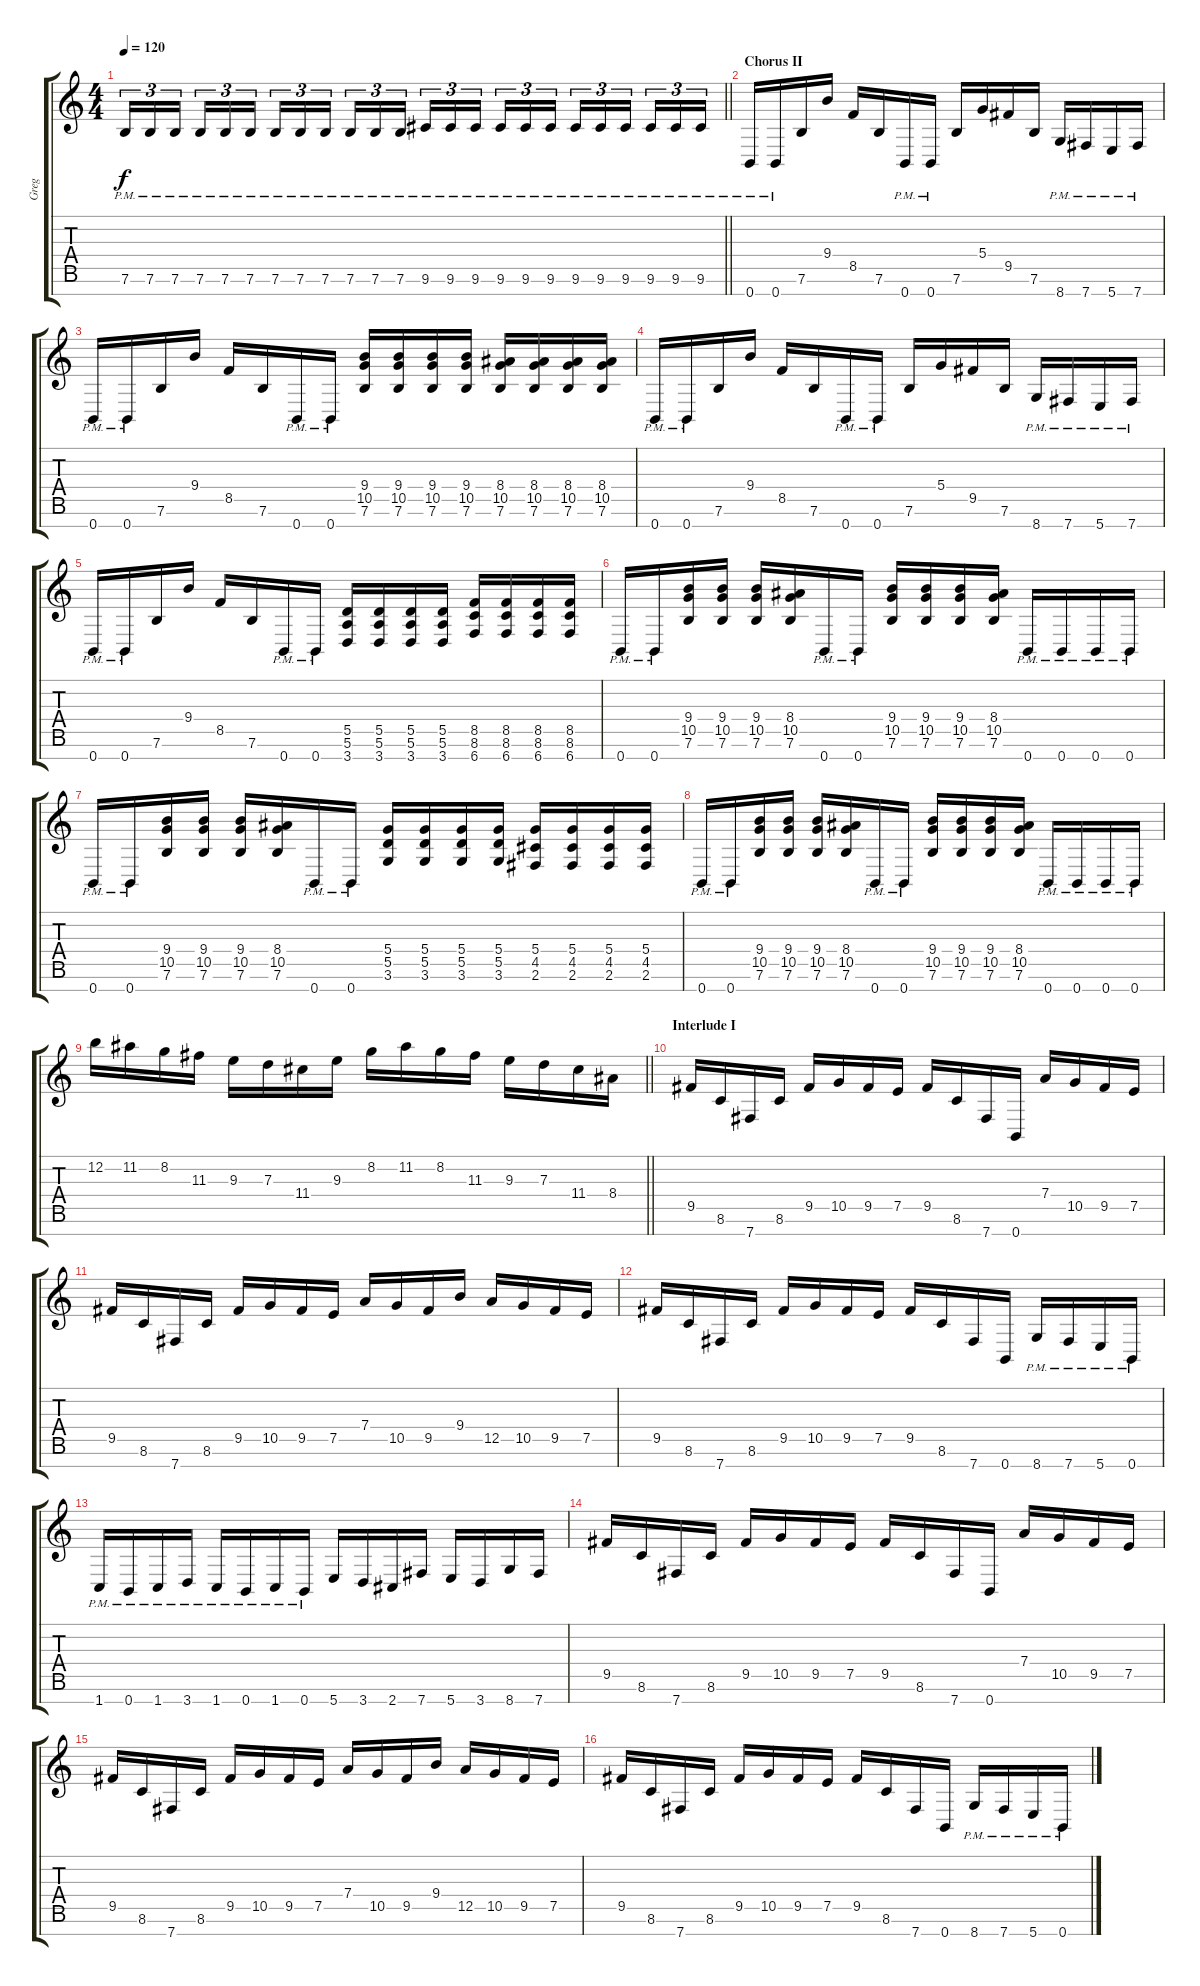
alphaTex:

\track ("Greg" "Greg") {instrument distortionguitar}
\staff {score tabs}
\tuning (E4 B3 G3 D3 A2 E2 B1) {hide}
\ts (4 4)
\tempo 120
\clef g2
\barLineRight lightlight
\ks c
7.6{pm}.16{tu (3 2) dy f} 7.6{pm}.16{tu (3 2)} 7.6{pm}.16{tu (3 2) beam splitsecondary} 7.6{pm}.16{tu (3 2)} 7.6{pm}.16{tu (3 2)} 7.6{pm}.16{tu (3 2)} 7.6{pm}.16{tu (3 2)} 7.6{pm}.16{tu (3 2)} 7.6{pm}.16{tu (3 2) beam splitsecondary} 7.6{pm}.16{tu (3 2)} 7.6{pm}.16{tu (3 2)} 7.6{pm}.16{tu (3 2)} 9.6{pm}.16{tu (3 2)} 9.6{pm}.16{tu (3 2)} 9.6{pm}.16{tu (3 2) beam splitsecondary} 9.6{pm}.16{tu (3 2)} 9.6{pm}.16{tu (3 2)} 9.6{pm}.16{tu (3 2)} 9.6{pm}.16{tu (3 2)} 9.6{pm}.16{tu (3 2)} 9.6{pm}.16{tu (3 2) beam splitsecondary} 9.6{pm}.16{tu (3 2)} 9.6{pm}.16{tu (3 2)} 9.6{pm}.16{tu (3 2)} |
\section ("" "Chorus II")
0.7{pm}.16 0.7{pm}.16 7.6.16 9.4.16 8.5.16 7.6.16 0.7{pm}.16 0.7{pm}.16 7.6.16 5.4.16 9.5.16 7.6.16 8.7{pm}.16 7.7{pm}.16 5.7{pm}.16 7.7{pm}.16 |
0.7{pm}.16 0.7{pm}.16 7.6.16 9.4.16 8.5.16 7.6.16 0.7{pm}.16 0.7{pm}.16 (9.4 10.5 7.6).16 (9.4 10.5 7.6).16 (9.4 10.5 7.6).16 (9.4 10.5 7.6).16 (8.4 10.5 7.6).16 (8.4 10.5 7.6).16 (8.4 10.5 7.6).16 (8.4 10.5 7.6).16 |
0.7{pm}.16 0.7{pm}.16 7.6.16 9.4.16 8.5.16 7.6.16 0.7{pm}.16 0.7{pm}.16 7.6.16 5.4.16 9.5.16 7.6.16 8.7{pm}.16 7.7{pm}.16 5.7{pm}.16 7.7{pm}.16 |
0.7{pm}.16 0.7{pm}.16 7.6.16 9.4.16 8.5.16 7.6.16 0.7{pm}.16 0.7{pm}.16 (5.5 5.6 3.7).16 (5.5 5.6 3.7).16 (5.5 5.6 3.7).16 (5.5 5.6 3.7).16 (8.5 8.6 6.7).16 (8.5 8.6 6.7).16 (8.5 8.6 6.7).16 (8.5 8.6 6.7).16 |
0.7{pm}.16 0.7{pm}.16 (9.4 10.5 7.6).16 (9.4 10.5 7.6).16 (9.4 10.5 7.6).16 (8.4 10.5 7.6).16 0.7{pm}.16 0.7{pm}.16 (9.4 10.5 7.6).16 (9.4 10.5 7.6).16 (9.4 10.5 7.6).16 (8.4 10.5 7.6).16 0.7{pm}.16 0.7{pm}.16 0.7{pm}.16 0.7{pm}.16 |
0.7{pm}.16 0.7{pm}.16 (9.4 10.5 7.6).16 (9.4 10.5 7.6).16 (9.4 10.5 7.6).16 (8.4 10.5 7.6).16 0.7{pm}.16 0.7{pm}.16 (5.4 5.5 3.6).16 (5.4 5.5 3.6).16 (5.4 5.5 3.6).16 (5.4 5.5 3.6).16 (5.4 4.5 2.6).16 (5.4 4.5 2.6).16 (5.4 4.5 2.6).16 (5.4 4.5 2.6).16 |
0.7{pm}.16 0.7{pm}.16 (9.4 10.5 7.6).16 (9.4 10.5 7.6).16 (9.4 10.5 7.6).16 (8.4 10.5 7.6).16 0.7{pm}.16 0.7{pm}.16 (9.4 10.5 7.6).16 (9.4 10.5 7.6).16 (9.4 10.5 7.6).16 (8.4 10.5 7.6).16 0.7{pm}.16 0.7{pm}.16 0.7{pm}.16 0.7{pm}.16 |
\barLineRight lightlight
12.2.16 11.2.16 8.2.16 11.3.16 9.3.16 7.3.16 11.4.16 9.3.16 8.2.16 11.2.16 8.2.16 11.3.16 9.3.16 7.3.16 11.4.16 8.4.16 |
\section ("" "Interlude I")
9.5.16 8.6.16 7.7.16 8.6.16 9.5.16 10.5.16 9.5.16 7.5.16 9.5.16 8.6.16 7.7.16 0.7.16 7.4.16 10.5.16 9.5.16 7.5.16 |
9.5.16 8.6.16 7.7.16 8.6.16 9.5.16 10.5.16 9.5.16 7.5.16 7.4.16 10.5.16 9.5.16 9.4.16 12.5.16 10.5.16 9.5.16 7.5.16 |
9.5.16 8.6.16 7.7.16 8.6.16 9.5.16 10.5.16 9.5.16 7.5.16 9.5.16 8.6.16 7.7.16 0.7.16 8.7{pm}.16 7.7{pm}.16 5.7{pm}.16 0.7{pm}.16 |
1.7{pm}.16 0.7{pm}.16 1.7{pm}.16 3.7{pm}.16 1.7{pm}.16 0.7{pm}.16 1.7{pm}.16 0.7{pm}.16 5.7.16 3.7.16 2.7.16 7.7.16 5.7.16 3.7.16 8.7.16 7.7.16 |
9.5.16 8.6.16 7.7.16 8.6.16 9.5.16 10.5.16 9.5.16 7.5.16 9.5.16 8.6.16 7.7.16 0.7.16 7.4.16 10.5.16 9.5.16 7.5.16 |
9.5.16 8.6.16 7.7.16 8.6.16 9.5.16 10.5.16 9.5.16 7.5.16 7.4.16 10.5.16 9.5.16 9.4.16 12.5.16 10.5.16 9.5.16 7.5.16 |
9.5.16 8.6.16 7.7.16 8.6.16 9.5.16 10.5.16 9.5.16 7.5.16 9.5.16 8.6.16 7.7.16 0.7.16 8.7{pm}.16 7.7{pm}.16 5.7{pm}.16 0.7{pm}.16
